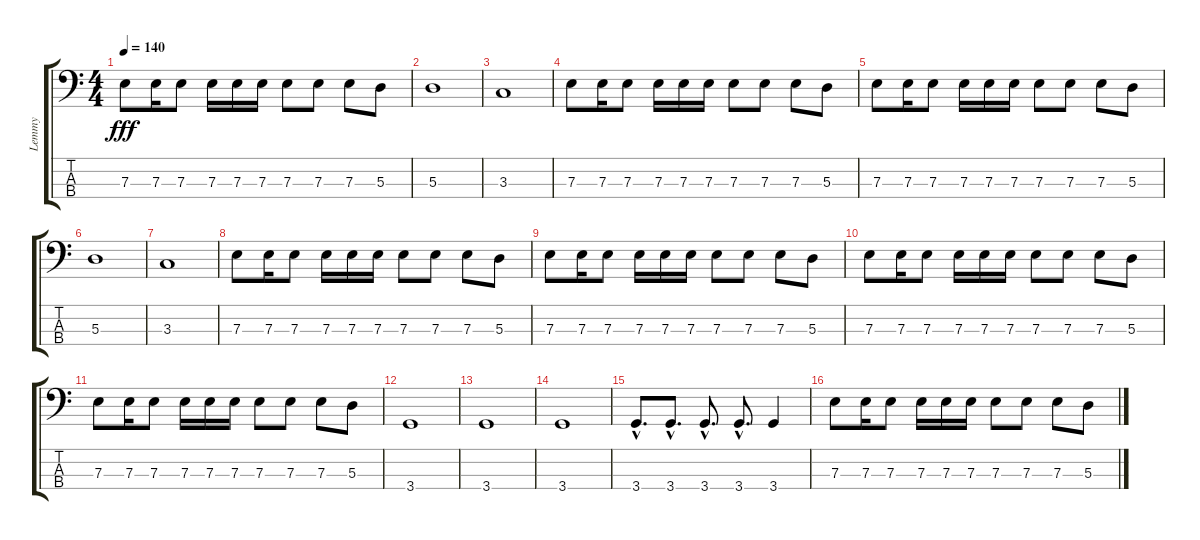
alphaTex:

\track ("Lemmy" "Lemmy") {instrument electricbasspick}
\staff {score tabs}
\tuning (G2 D2 A1 E1) {hide}
\ts (4 4)
\tempo 140
\clef f4
\ks c
7.3.8{dy fff} 7.3.16 7.3.8 7.3.16 7.3.16 7.3.16 7.3.8 7.3.8 7.3.8 5.3.8 |
5.3.1 |
3.3.1 |
7.3.8 7.3.16 7.3.8 7.3.16 7.3.16 7.3.16 7.3.8 7.3.8 7.3.8 5.3.8 |
7.3.8 7.3.16 7.3.8 7.3.16 7.3.16 7.3.16 7.3.8 7.3.8 7.3.8 5.3.8 |
5.3.1 |
3.3.1 |
7.3.8 7.3.16 7.3.8 7.3.16 7.3.16 7.3.16 7.3.8 7.3.8 7.3.8 5.3.8 |
7.3.8 7.3.16 7.3.8 7.3.16 7.3.16 7.3.16 7.3.8 7.3.8 7.3.8 5.3.8 |
7.3.8 7.3.16 7.3.8 7.3.16 7.3.16 7.3.16 7.3.8 7.3.8 7.3.8 5.3.8 |
7.3.8 7.3.16 7.3.8 7.3.16 7.3.16 7.3.16 7.3.8 7.3.8 7.3.8 5.3.8 |
3.4.1 |
3.4.1 |
3.4.1 |
3.4{hac}.8{d} 3.4{hac}.8{d} 3.4{hac}.8{d} 3.4{hac}.8{d} 3.4.4 |
7.3.8 7.3.16 7.3.8 7.3.16 7.3.16 7.3.16 7.3.8 7.3.8 7.3.8 5.3.8
